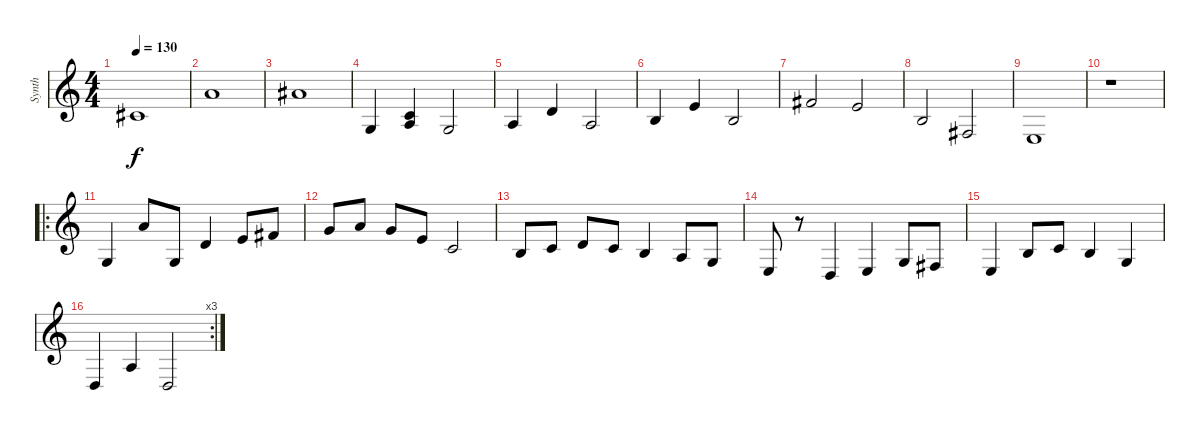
\track ("Synth" "Synth") {instrument electricpiano2}
\staff {score}
\tuning (E4 B3 G3 D3 A2 E2) {hide}
\ts (4 4)
\tempo 130
\clef g2
\ks c
2.2.1{dy f} |
5.1.1 |
6.1.1 |
5.4.4 (5.3 7.4).4 5.4.2 |
7.4.4 7.3.4 7.4.2 |
0.2.4 0.1.4 0.2.2 |
2.1.2 0.1.2 |
0.2.2 4.4.2 |
2.4.1 |
r.1 |
\ro
0.3.4 5.1.8 0.3.8 3.2.4 0.1.8 2.1.8 |
3.1.8 5.1.8 3.1.8 0.1.8 1.2.2 |
0.2.8 1.2.8 3.2.8 1.2.8 0.2.4 2.3.8 0.3.8 |
2.4.8 r.8 0.4.4 2.4.4 0.3.8 4.4.8 |
2.4.4 0.2.8 1.2.8 0.2.4 0.3.4 |
\rc 3
0.4.4 2.3.4 0.4.2
